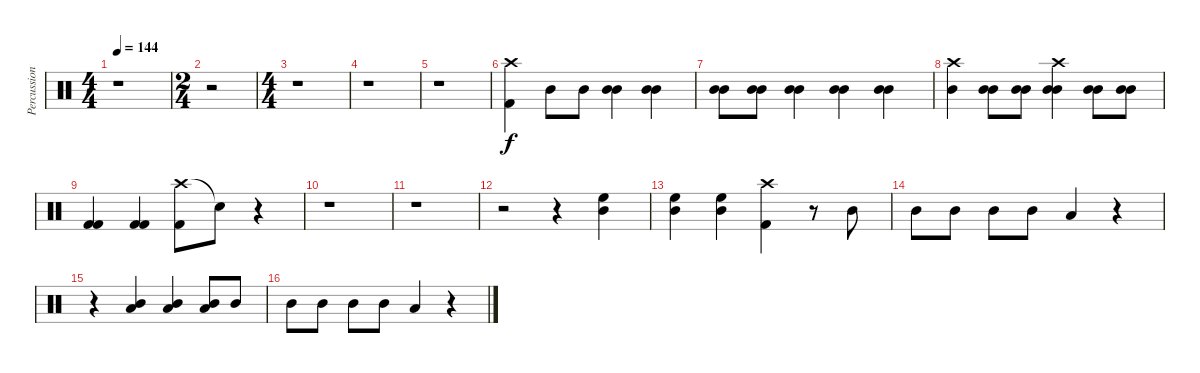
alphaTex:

\track ("Percussions" "Percussion") {instrument percussion}
\staff {score}
\articulation defaults
\ts (4 4)
\tempo 144
\clef neutral
\ks c
r.1{dy f} |
\ts (2 4)
r.2 |
\ts (4 4)
r.1 |
r.1 |
r.1 |
("Crash high (hit)" "Kick (hit) 2").4 "Mid Tom (hit)".8 "Mid Tom (hit)".8 ("Mid Tom (hit)" "Mid Tom (hit)").4 ("Mid Tom (hit)" "Mid Tom (hit)").4 |
("Mid Tom (hit)" "Mid Tom (hit)").8 ("Mid Tom (hit)" "Mid Tom (hit)").8 ("Mid Tom (hit)" "Mid Tom (hit)").4 ("Mid Tom (hit)" "Mid Tom (hit)").4 ("Mid Tom (hit)" "Mid Tom (hit)").4 |
("Crash high (hit)" "Mid Tom (hit)").4 ("Mid Tom (hit)" "Mid Tom (hit)").8 ("Mid Tom (hit)" "Mid Tom (hit)").8 ("Crash high (hit)" "Mid Tom (hit)" "Mid Tom (hit)").4 ("Mid Tom (hit)" "Mid Tom (hit)").8 ("Mid Tom (hit)" "Mid Tom (hit)").8 |
("Kick (hit) 2" "Kick (hit) 2").4 ("Kick (hit) 2" "Kick (hit) 2").4 ("Crash high (hit)" "Kick (hit) 2").8 "Snare (hit)"{t}.8 r.4 |
r.1 |
r.1 |
r.2 r.4 ("High Floor Tom (hit)" "Mid Tom (hit)").4 |
("High Floor Tom (hit)" "Mid Tom (hit)").4 ("High Floor Tom (hit)" "Mid Tom (hit)").4 ("Crash high (hit)" "Kick (hit) 2").4 r.8 "Mid Tom (hit)".8 |
"Mid Tom (hit)".8 "Mid Tom (hit)".8 "Mid Tom (hit)".8 "Mid Tom (hit)".8 "Low Tom (hit)".4 r.4 |
r.4 ("Mid Tom (hit)" "Low Tom (hit)").4 ("Mid Tom (hit)" "Low Tom (hit)").4 ("Mid Tom (hit)" "Low Tom (hit)").8 "Mid Tom (hit)".8 |
"Mid Tom (hit)".8 "Mid Tom (hit)".8 "Mid Tom (hit)".8 "Mid Tom (hit)".8 "Low Tom (hit)".4 r.4
